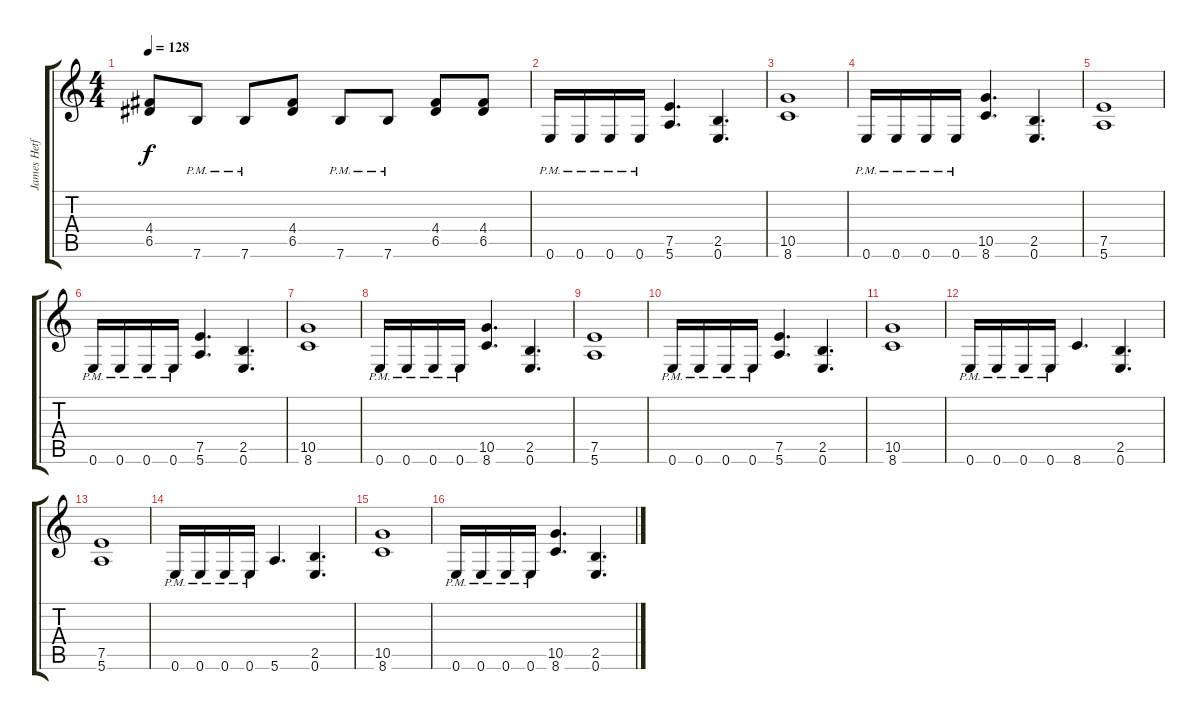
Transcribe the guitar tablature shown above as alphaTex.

\track ("James Hetfield" "James Hetf") {instrument distortionguitar}
\staff {score tabs}
\tuning (E4 B3 G3 D3 A2 E2) {hide}
\ts (4 4)
\tempo 128
\clef g2
\ks c
(4.4 6.5).8{dy f} 7.6{pm}.8 7.6{pm}.8 (4.4 6.5).8 7.6{pm}.8 7.6{pm}.8 (4.4 6.5).8 (4.4 6.5).8 |
0.6{pm}.16 0.6{pm}.16 0.6{pm}.16 0.6{pm}.16 (7.5 5.6).4{d} (2.5 0.6).4{d} |
(10.5 8.6).1 |
0.6{pm}.16 0.6{pm}.16 0.6{pm}.16 0.6{pm}.16 (10.5 8.6).4{d} (2.5 0.6).4{d} |
(7.5 5.6).1 |
0.6{pm}.16 0.6{pm}.16 0.6{pm}.16 0.6{pm}.16 (7.5 5.6).4{d} (2.5 0.6).4{d} |
(10.5 8.6).1 |
0.6{pm}.16 0.6{pm}.16 0.6{pm}.16 0.6{pm}.16 (10.5 8.6).4{d} (2.5 0.6).4{d} |
(7.5 5.6).1 |
0.6{pm}.16 0.6{pm}.16 0.6{pm}.16 0.6{pm}.16 (7.5 5.6).4{d} (2.5 0.6).4{d} |
(10.5 8.6).1 |
0.6{pm}.16 0.6{pm}.16 0.6{pm}.16 0.6{pm}.16 8.6.4{d} (2.5 0.6).4{d} |
(7.5 5.6).1 |
0.6{pm}.16 0.6{pm}.16 0.6{pm}.16 0.6{pm}.16 5.6.4{d} (2.5 0.6).4{d} |
(10.5 8.6).1 |
0.6{pm}.16 0.6{pm}.16 0.6{pm}.16 0.6{pm}.16 (10.5 8.6).4{d} (2.5 0.6).4{d}
